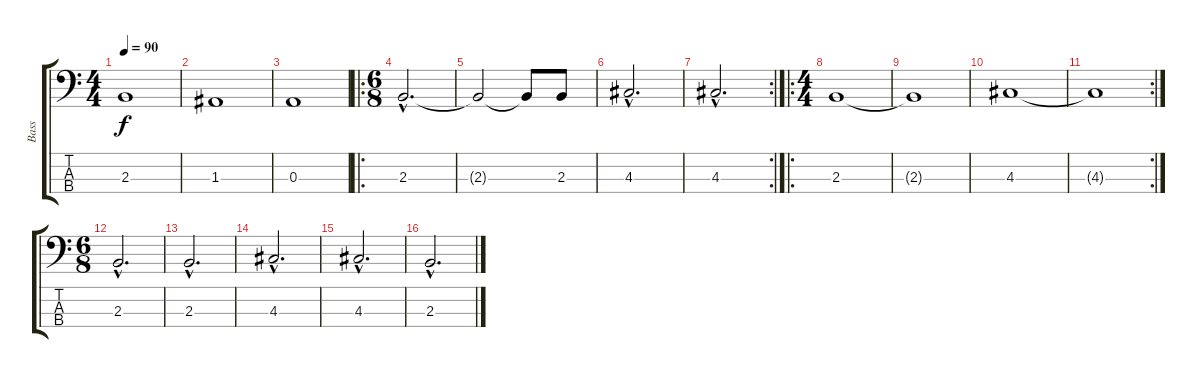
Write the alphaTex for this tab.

\track ("Bass" "Bass") {instrument fretlessbass}
\staff {score tabs}
\tuning (G2 D2 A1 E1) {hide}
\ts (4 4)
\tempo 90
\clef f4
\ks c
2.3.1{dy f} |
1.3.1 |
0.3.1 |
\ro
\ts (6 8)
2.3{hac}.2{d} |
2.3{t}.2 2.3{t}.8 2.3.8 |
4.3{hac}.2{d} |
\rc 2
4.3{hac}.2{d} |
\ro
\ts (4 4)
2.3.1 |
2.3{t}.1 |
4.3.1 |
\rc 2
4.3{t}.1 |
\ts (6 8)
2.3{hac}.2{d} |
2.3{hac}.2{d} |
4.3{hac}.2{d} |
4.3{hac}.2{d} |
2.3{hac}.2{d}
